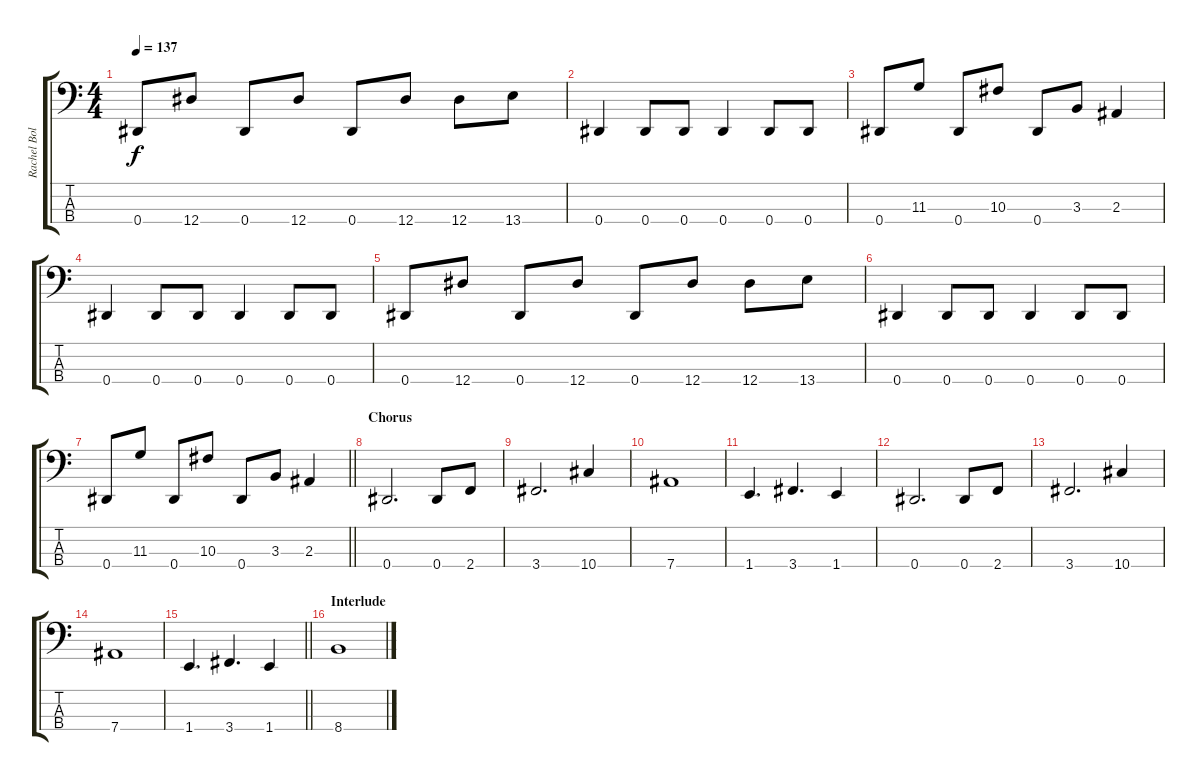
\track ("Rachel Bolan (Bass)" "Rachel Bol") {instrument electricbasspick}
\staff {score tabs}
\tuning (Gb2 Db2 Ab1 Eb1) {hide}
\ts (4 4)
\tempo 137
\clef f4
\ks c
0.4.8{dy f} 12.4.8 0.4.8 12.4.8 0.4.8 12.4.8 12.4.8 13.4.8 |
0.4.4 0.4.8 0.4.8 0.4.4 0.4.8 0.4.8 |
0.4.8 11.3.8 0.4.8 10.3.8 0.4.8 3.3.8 2.3.4 |
0.4.4 0.4.8 0.4.8 0.4.4 0.4.8 0.4.8 |
0.4.8 12.4.8 0.4.8 12.4.8 0.4.8 12.4.8 12.4.8 13.4.8 |
0.4.4 0.4.8 0.4.8 0.4.4 0.4.8 0.4.8 |
\barLineRight lightlight
0.4.8 11.3.8 0.4.8 10.3.8 0.4.8 3.3.8 2.3.4 |
\section ("" "Chorus")
0.4.2{d} 0.4.8 2.4.8 |
3.4.2{d} 10.4.4 |
7.4.1 |
1.4.4{d} 3.4.4{d} 1.4.4 |
0.4.2{d} 0.4.8 2.4.8 |
3.4.2{d} 10.4.4 |
7.4.1 |
\barLineRight lightlight
1.4.4{d} 3.4.4{d} 1.4.4 |
\section ("" "Interlude")
8.4.1
